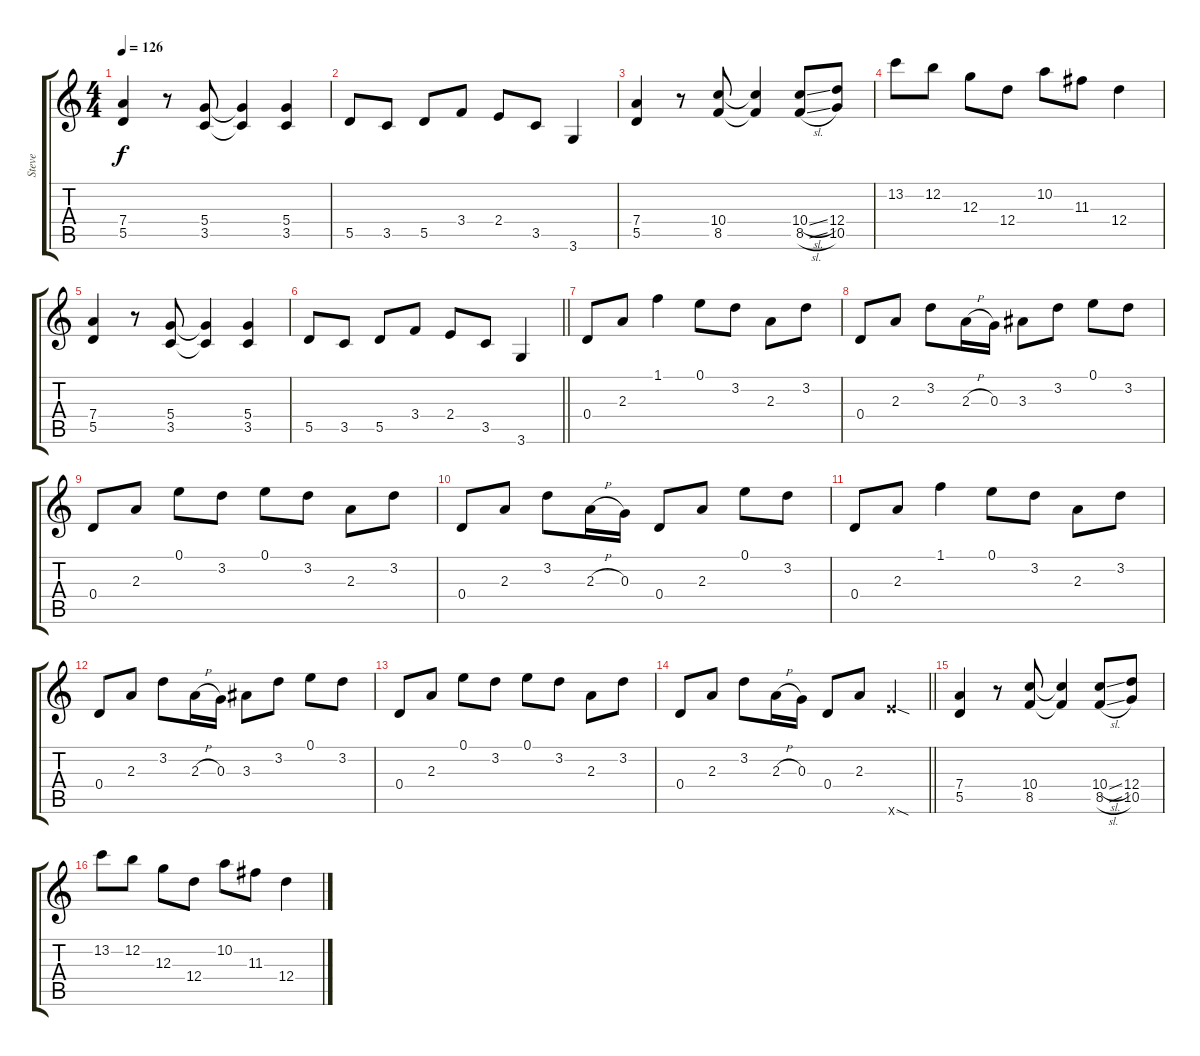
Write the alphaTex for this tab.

\track ("Steve" "Steve") {instrument distortionguitar}
\staff {score tabs}
\tuning (E4 B3 G3 D3 A2 E2) {hide}
\ts (4 4)
\tempo 126
\clef g2
\ks aminor
(7.4 5.5).4{dy f} r.8 (5.4 3.5).8 (5.4{t} 3.5{t}).4 (5.4 3.5).4 |
5.5.8 3.5.8 5.5.8 3.4.8 2.4.8 3.5.8 3.6.4 |
(7.4 5.5).4 r.8 (10.4 8.5).8 (10.4{t} 8.5{t}).4 (10.4{sl} 8.5{sl}).8 (12.4 10.5).8 |
13.2.8 12.2.8 12.3.8 12.4.8 10.2.8 11.3.8 12.4.4 |
(7.4 5.5).4 r.8 (5.4 3.5).8 (5.4{t} 3.5{t}).4 (5.4 3.5).4 |
\barLineRight lightlight
5.5.8 3.5.8 5.5.8 3.4.8 2.4.8 3.5.8 3.6.4 |
0.4.8{instrument electricguitarclean} 2.3.8 1.1.4 0.1.8 3.2.8 2.3.8 3.2.8 |
0.4.8 2.3.8 3.2.8 2.3{h}.16 0.3.16 3.3.8 3.2.8 0.1.8 3.2.8 |
0.4.8 2.3.8 0.1.8 3.2.8 0.1.8 3.2.8 2.3.8 3.2.8 |
0.4.8 2.3.8 3.2.8 2.3{h}.16 0.3.16 0.4.8 2.3.8 0.1.8 3.2.8 |
0.4.8 2.3.8 1.1.4 0.1.8 3.2.8 2.3.8 3.2.8 |
0.4.8 2.3.8 3.2.8 2.3{h}.16 0.3.16 3.3.8 3.2.8 0.1.8 3.2.8 |
0.4.8 2.3.8 0.1.8 3.2.8 0.1.8 3.2.8 2.3.8 3.2.8 |
\barLineRight lightlight
0.4.8 2.3.8 3.2.8 2.3{h}.16 0.3.16 0.4.8 2.3.8 12.6{sod x}.4{volume 13 balance 0 instrument distortionguitar} |
(7.4 5.5).4 r.8 (10.4 8.5).8 (10.4{t} 8.5{t}).4 (10.4{sl} 8.5{sl}).8 (12.4 10.5).8 |
13.2.8 12.2.8 12.3.8 12.4.8 10.2.8 11.3.8 12.4.4
